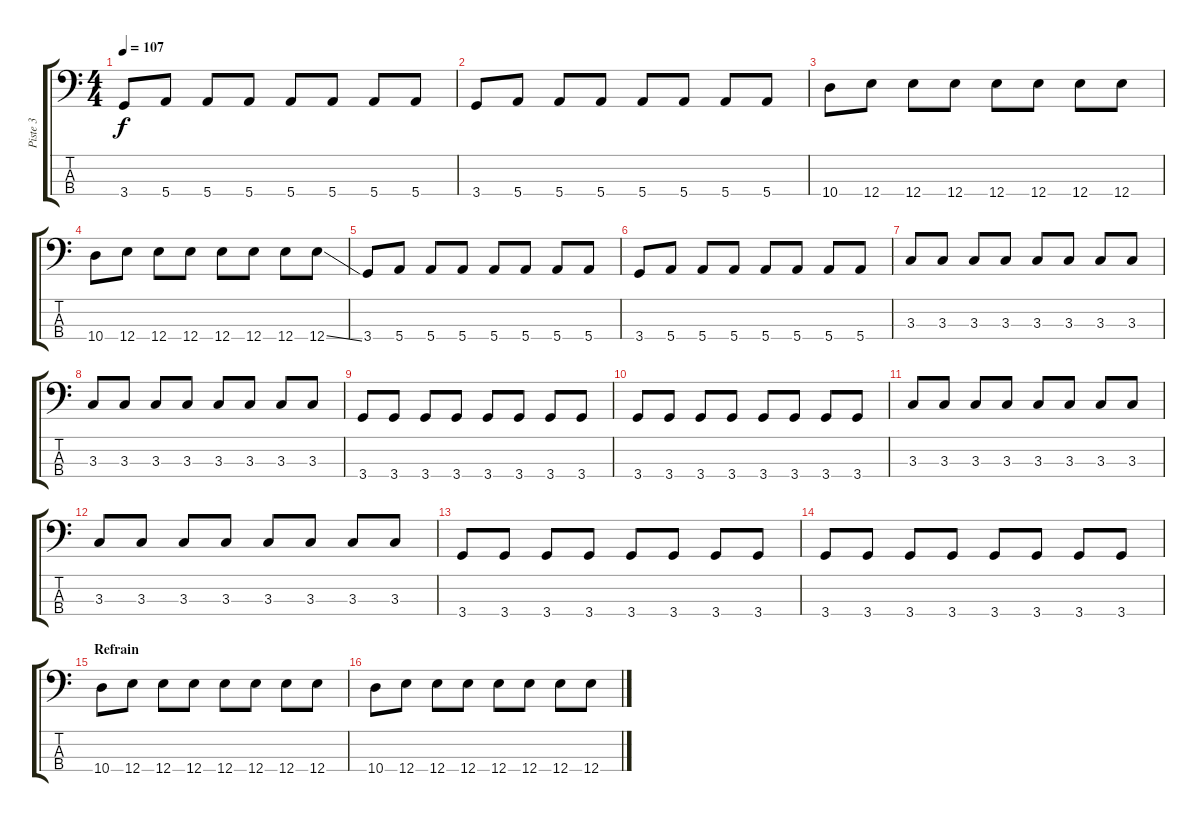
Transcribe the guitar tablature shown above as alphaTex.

\track ("Piste 3" "Piste 3") {instrument electricbassfinger}
\staff {score tabs}
\tuning (G2 D2 A1 E1) {hide}
\ts (4 4)
\tempo 107
\clef f4
\ks c
3.4.8{dy f} 5.4.8 5.4.8 5.4.8 5.4.8 5.4.8 5.4.8 5.4.8 |
3.4.8 5.4.8 5.4.8 5.4.8 5.4.8 5.4.8 5.4.8 5.4.8 |
10.4.8 12.4.8 12.4.8 12.4.8 12.4.8 12.4.8 12.4.8 12.4.8 |
10.4.8 12.4.8 12.4.8 12.4.8 12.4.8 12.4.8 12.4.8 12.4{ss}.8 |
3.4.8 5.4.8 5.4.8 5.4.8 5.4.8 5.4.8 5.4.8 5.4.8 |
3.4.8 5.4.8 5.4.8 5.4.8 5.4.8 5.4.8 5.4.8 5.4.8 |
3.3.8 3.3.8 3.3.8 3.3.8 3.3.8 3.3.8 3.3.8 3.3.8 |
3.3.8 3.3.8 3.3.8 3.3.8 3.3.8 3.3.8 3.3.8 3.3.8 |
3.4.8 3.4.8 3.4.8 3.4.8 3.4.8 3.4.8 3.4.8 3.4.8 |
3.4.8 3.4.8 3.4.8 3.4.8 3.4.8 3.4.8 3.4.8 3.4.8 |
3.3.8 3.3.8 3.3.8 3.3.8 3.3.8 3.3.8 3.3.8 3.3.8 |
3.3.8 3.3.8 3.3.8 3.3.8 3.3.8 3.3.8 3.3.8 3.3.8 |
3.4.8 3.4.8 3.4.8 3.4.8 3.4.8 3.4.8 3.4.8 3.4.8 |
3.4.8 3.4.8 3.4.8 3.4.8 3.4.8 3.4.8 3.4.8 3.4.8 |
\section ("" "Refrain")
10.4.8 12.4.8 12.4.8 12.4.8 12.4.8 12.4.8 12.4.8 12.4.8 |
10.4.8 12.4.8 12.4.8 12.4.8 12.4.8 12.4.8 12.4.8 12.4{ss}.8
